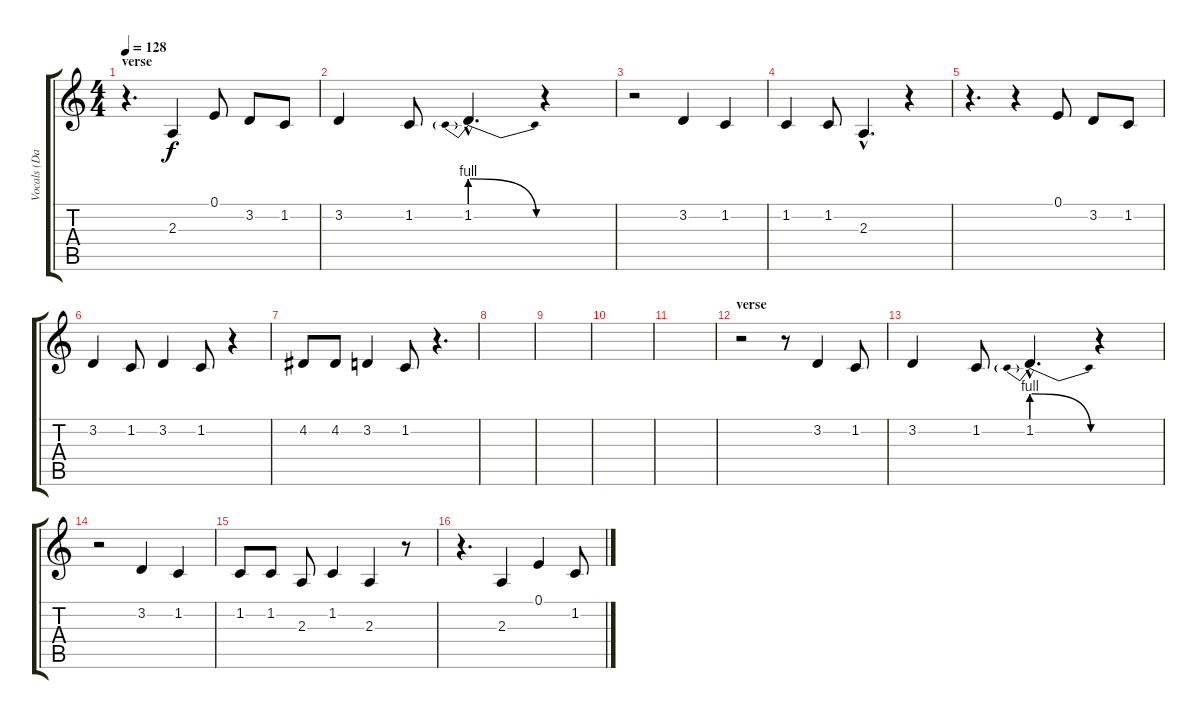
\track ("Vocals (Davies)" "Vocals (Da") {instrument lead6voice}
\staff {score tabs}
\tuning (E4 B3 G3 D3 A2 E2) {hide}
\ts (4 4)
\section ("" "verse")
\tempo 128
\clef g2
\ks c
r.4{d dy f} 2.3.4 0.1.8 3.2.8 1.2.8 |
3.2.4 1.2.8 1.2{be (prebendrelease 0 4 60 0) hac}.4{d} r.4 |
r.2 3.2.4 1.2.4 |
1.2.4 1.2.8 2.3{hac}.4{d} r.4 |
r.4{d} r.4 0.1.8 3.2.8 1.2.8 |
3.2.4 1.2.8 3.2.4 1.2.8 r.4 |
4.2.8 4.2.8 3.2.4 1.2.8 r.4{d} |
|
|
|
|
\section ("" "verse")
r.2 r.8 3.2.4 1.2.8 |
3.2.4 1.2.8 1.2{be (prebendrelease 0 4 60 0) hac}.4{d} r.4 |
r.2 3.2.4 1.2.4 |
1.2.8 1.2.8 2.3.8 1.2.4 2.3.4 r.8 |
r.4{d} 2.3.4 0.1.4 1.2.8
